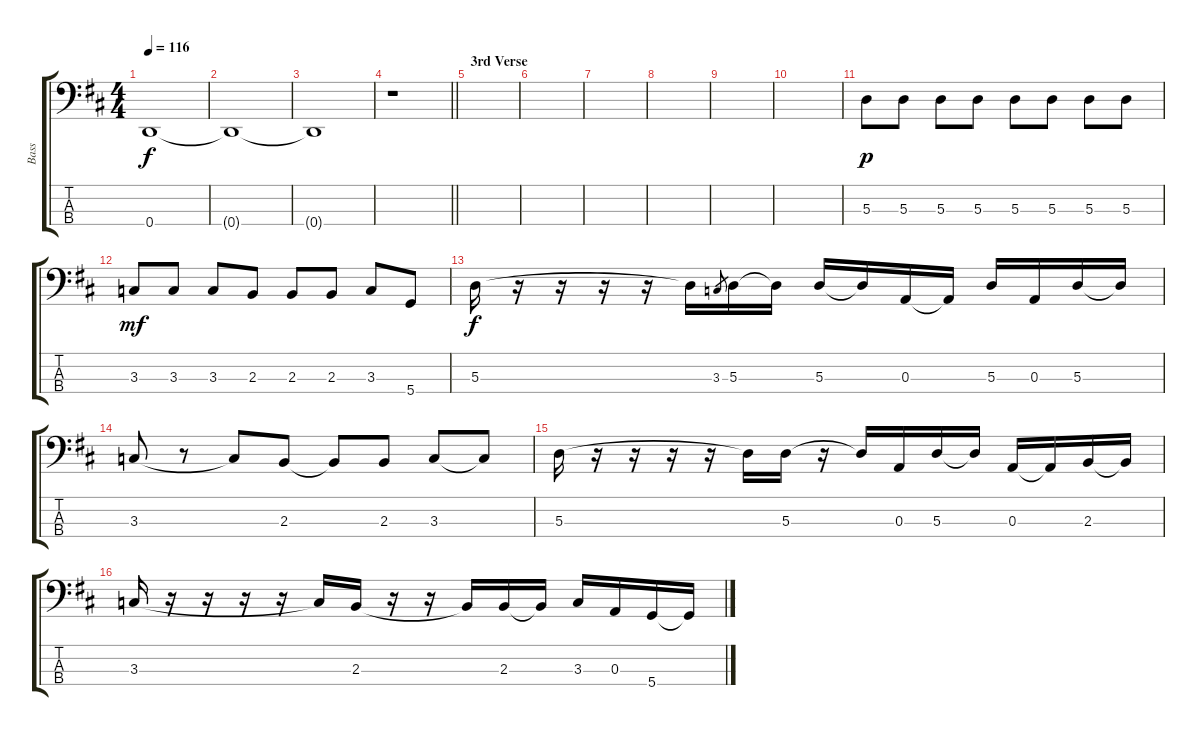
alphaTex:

\track ("Bass" "Bass") {instrument electricbassfinger}
\staff {score tabs}
\tuning (G2 D2 A1 D1) {hide}
\ts (4 4)
\tempo 116
\clef f4
\ks d
0.4{t}.1{dy f} |
0.4{t}.1 |
0.4{t}.1 |
\barLineRight lightlight
r.1 |
\section ("" "3rd Verse")
|
|
|
|
|
|
5.3.8{dy p} 5.3.8 5.3.8 5.3.8 5.3.8 5.3.8 5.3.8 5.3.8 |
3.3.8{dy mf} 3.3.8 3.3.8 2.3.8 2.3.8 2.3.8 3.3.8 5.4.8 |
5.3.16{dy f} r.16 r.16 r.16 r.16 5.3{t}.16 3.3.8{gr} 5.3.16 5.3{t}.16 5.3.16 5.3{t}.16 0.3.16 0.3{t}.16 5.3.16 0.3.16 5.3.16 5.3{t}.16 |
3.3.8 r.8 3.3{t}.8 2.3.8 2.3{t}.8 2.3.8 3.3.8 3.3{t}.8 |
5.3.16 r.16 r.16 r.16 r.16 5.3{t}.16 5.3.16 r.16 5.3{t}.16 0.3.16 5.3.16 5.3{t}.16 0.3.16 0.3{t}.16 2.3.16 2.3{t}.16 |
3.3.16 r.16 r.16 r.16 r.16 3.3{t}.16 2.3.16 r.16 r.16 2.3{t}.16 2.3.16 2.3{t}.16 3.3.16 0.3.16 5.4.16 5.4{t}.16
